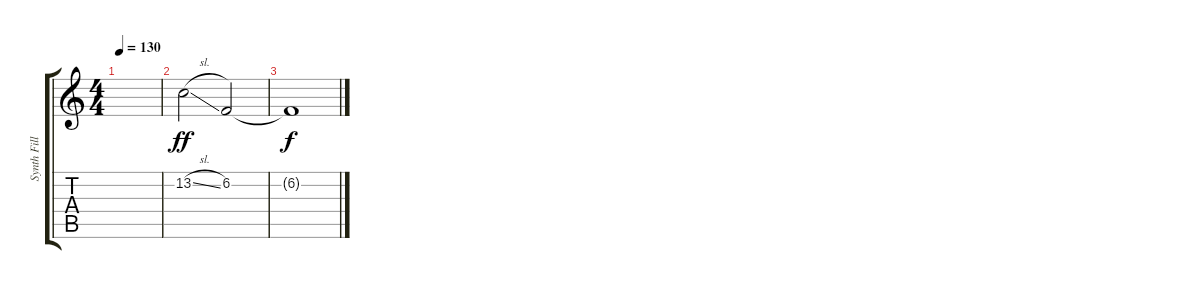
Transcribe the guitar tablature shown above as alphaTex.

\track ("Synth Fills" "Synth Fill") {instrument lead2sawtooth}
\staff {score tabs}
\tuning (E4 B3 G3 D3 A2 E2) {hide}
\ts (4 4)
\tempo 130
\clef g2
\ks c
|
13.2{sl}.2{dy ff} 6.2.2 |
6.2{t}.1{dy f}
